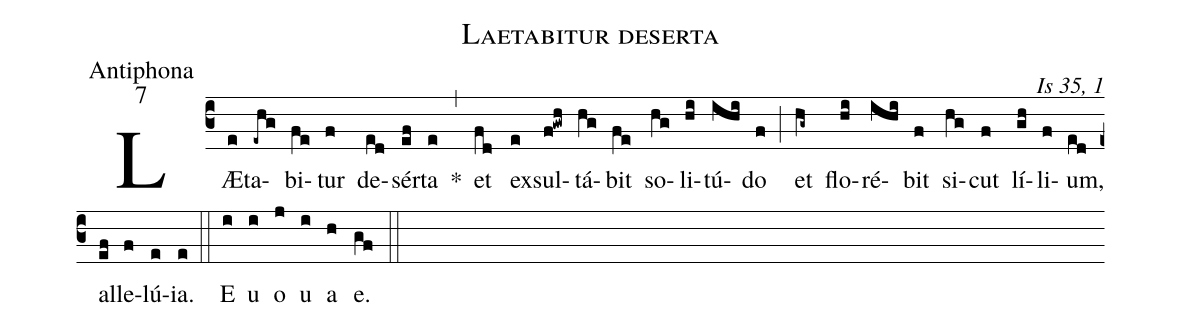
name:Laetabitur deserta;
office-part:Antiphona;
mode:7;
commentary:Is 35, 1;
%%
(c3)LÆ(e)ta(-ehg)bi(fe)tur(f) de(ed)sér(ef)ta(e) *(,) et(fd) ex(e)sul(f!gwh)tá(hg)bit(fe) so(hg)li(hi)tú(ihi)do(f) (;) et(hg~) flo(hi)ré(ihi)bit(f) si(hg)cut(f) lí(gh)li(f)um,(ed) al(ef)le(f)lú(e)ia.(e) (::)
E(i) u(i) o(j) u(i) a (h) e.(gf) (::)
